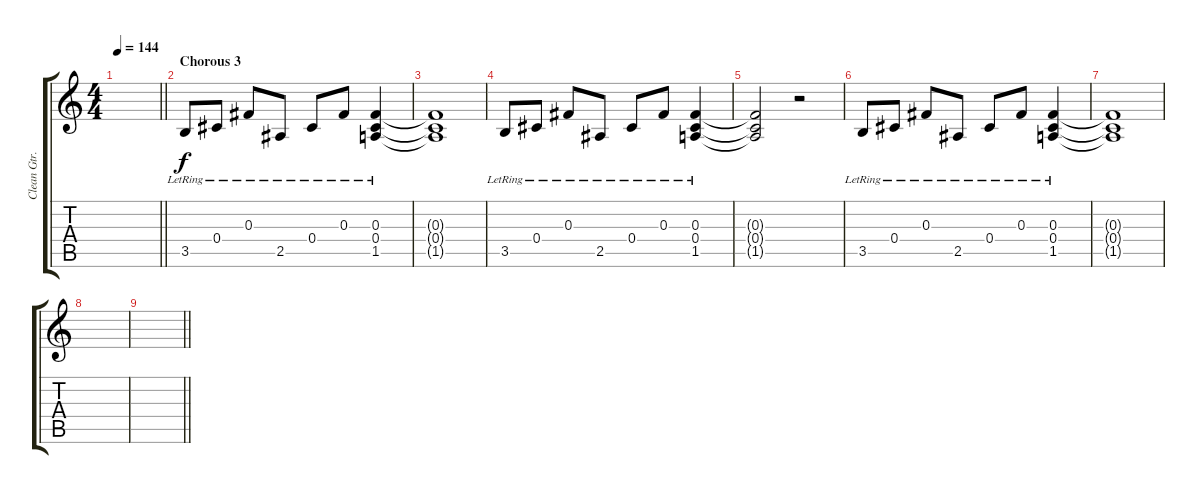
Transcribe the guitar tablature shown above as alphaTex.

\track ("Clean Gtr. 2" "Clean Gtr.") {instrument acousticguitarsteel}
\staff {score tabs}
\tuning (Eb4 Bb3 Gb3 Db3 Ab2 Db2) {hide}
\ts (4 4)
\tempo 144
\clef g2
\barLineRight lightlight
\ks c
|
\section ("" "Chorous 3")
3.5{lr}.8 0.4{lr}.8 0.3{lr}.8 2.5{lr}.8 0.4{lr}.8 0.3{lr}.8 (0.3{lr} 0.4{lr} 1.5{lr}).4 |
(0.3{t} 0.4{t} 1.5{t}).1 |
3.5{lr}.8 0.4{lr}.8 0.3{lr}.8 2.5{lr}.8 0.4{lr}.8 0.3{lr}.8 (0.3{lr} 0.4{lr} 1.5{lr}).4 |
(0.3{t} 0.4{t} 1.5{t}).2 r.2 |
3.5{lr}.8 0.4{lr}.8 0.3{lr}.8 2.5{lr}.8 0.4{lr}.8 0.3{lr}.8 (0.3{lr} 0.4{lr} 1.5{lr}).4 |
(0.3{t} 0.4{t} 1.5{t}).1 |
|
\barLineRight lightlight
